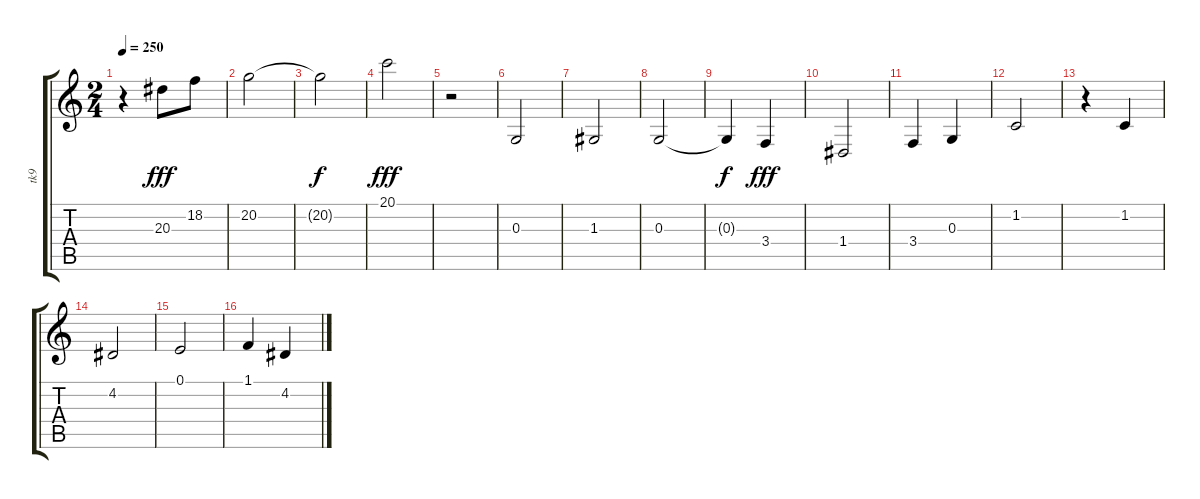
\track ("tk9" "tk9") {instrument stringensemble1}
\staff {score tabs}
\tuning (E4 B3 G3 D3 A2 E2) {hide}
\ts (2 4)
\tempo 250
\clef g2
\ks c
r.4{dy fff} 20.3.8 18.2.8 |
20.2.2 |
20.2{t}.2{dy f} |
20.1.2{dy fff} |
r.2 |
0.3.2 |
1.3.2 |
0.3.2 |
0.3{t}.4{dy f} 3.4.4{dy fff} |
1.4.2 |
3.4.4 0.3.4 |
1.2.2 |
r.4 1.2.4 |
4.2.2 |
0.1.2 |
1.1.4 4.2.4
